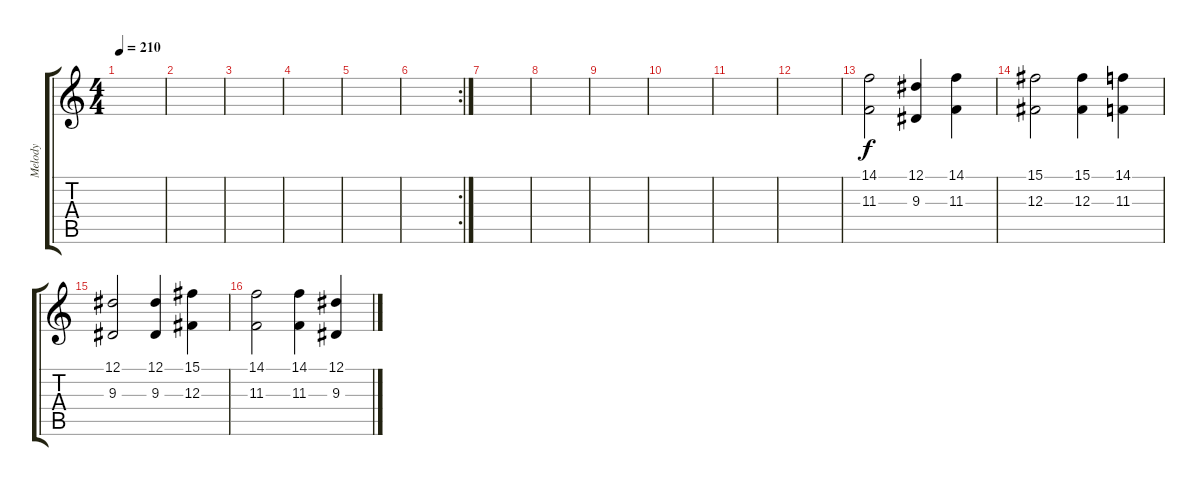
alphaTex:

\track ("Melody" "Melody") {instrument accordion}
\staff {score tabs}
\tuning (Eb4 Bb3 Gb3 Db3 Ab2 Eb2) {hide}
\ts (4 4)
\tempo 210
\clef g2
\ks c
|
|
|
|
|
\rc 2
|
|
|
|
|
|
|
(14.1 11.3).2 (12.1 9.3).4 (14.1 11.3).4 |
(15.1 12.3).2 (15.1 12.3).4 (14.1 11.3).4 |
(12.1 9.3).2 (12.1 9.3).4 (15.1 12.3).4 |
(14.1 11.3).2 (14.1 11.3).4 (12.1 9.3).4
